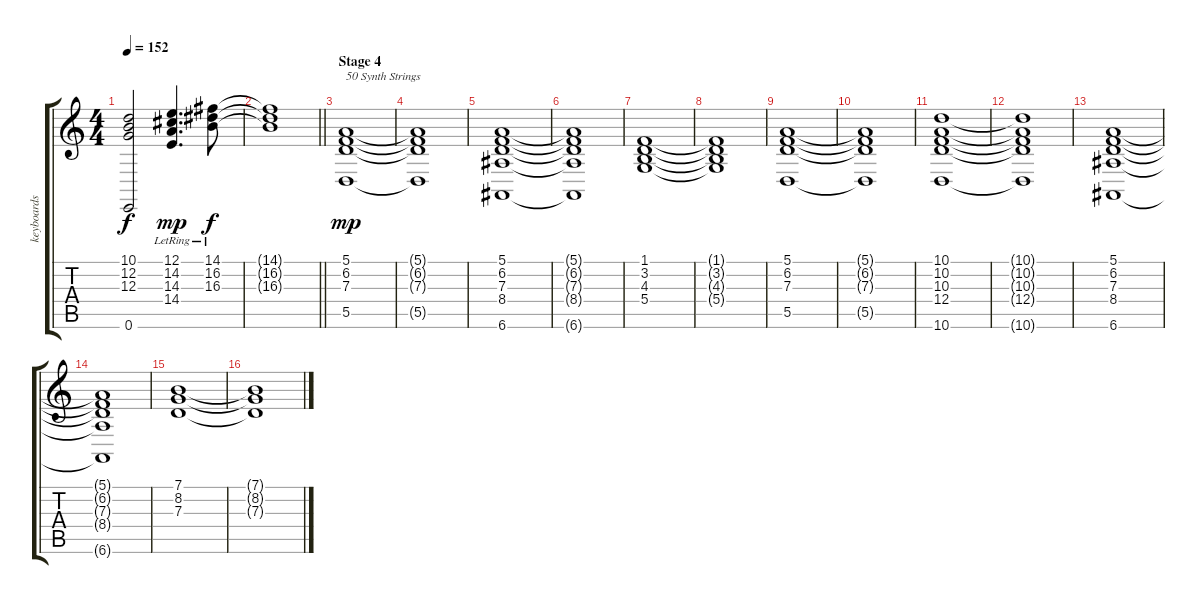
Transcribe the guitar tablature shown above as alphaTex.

\track ("keyboards" "keyboards") {instrument electricpiano2}
\staff {score tabs}
\tuning (E4 B3 G3 D3 A2 E2) {hide}
\ts (4 4)
\tempo 152
\clef g2
\ks c
(10.1{t} 12.2{t} 12.3{t} 0.6).2{dy f} (12.1{lr} 14.2{lr} 14.3{lr} 14.4).4{d dy mp} (14.1{lr} 16.2{lr} 16.3{lr}).8{dy f} |
\barLineRight lightlight
(14.1{t} 16.2{t} 16.3{t}).1 |
\section ("" "Stage 4")
(5.1 6.2 7.3 5.5).1{txt "50 Synth Strings" dy mp instrument synthstrings1} |
(5.1{t} 6.2{t} 7.3{t} 5.5{t}).1 |
(5.1 6.2 7.3 8.4 6.6).1 |
(5.1{t} 6.2{t} 7.3{t} 8.4{t} 6.6{t}).1 |
(1.1 3.2 4.3 5.4).1 |
(1.1{t} 3.2{t} 4.3{t} 5.4{t}).1 |
(5.1 6.2 7.3 5.5).1 |
(5.1{t} 6.2{t} 7.3{t} 5.5{t}).1 |
(10.1 10.2 10.3 12.4 10.6).1 |
(10.1{t} 10.2{t} 10.3{t} 12.4{t} 10.6{t}).1 |
(5.1 6.2 7.3 8.4 6.6).1 |
(5.1{t} 6.2{t} 7.3{t} 8.4{t} 6.6{t}).1 |
(7.1 8.2 7.3).1 |
(7.1{t} 8.2{t} 7.3{t}).1
